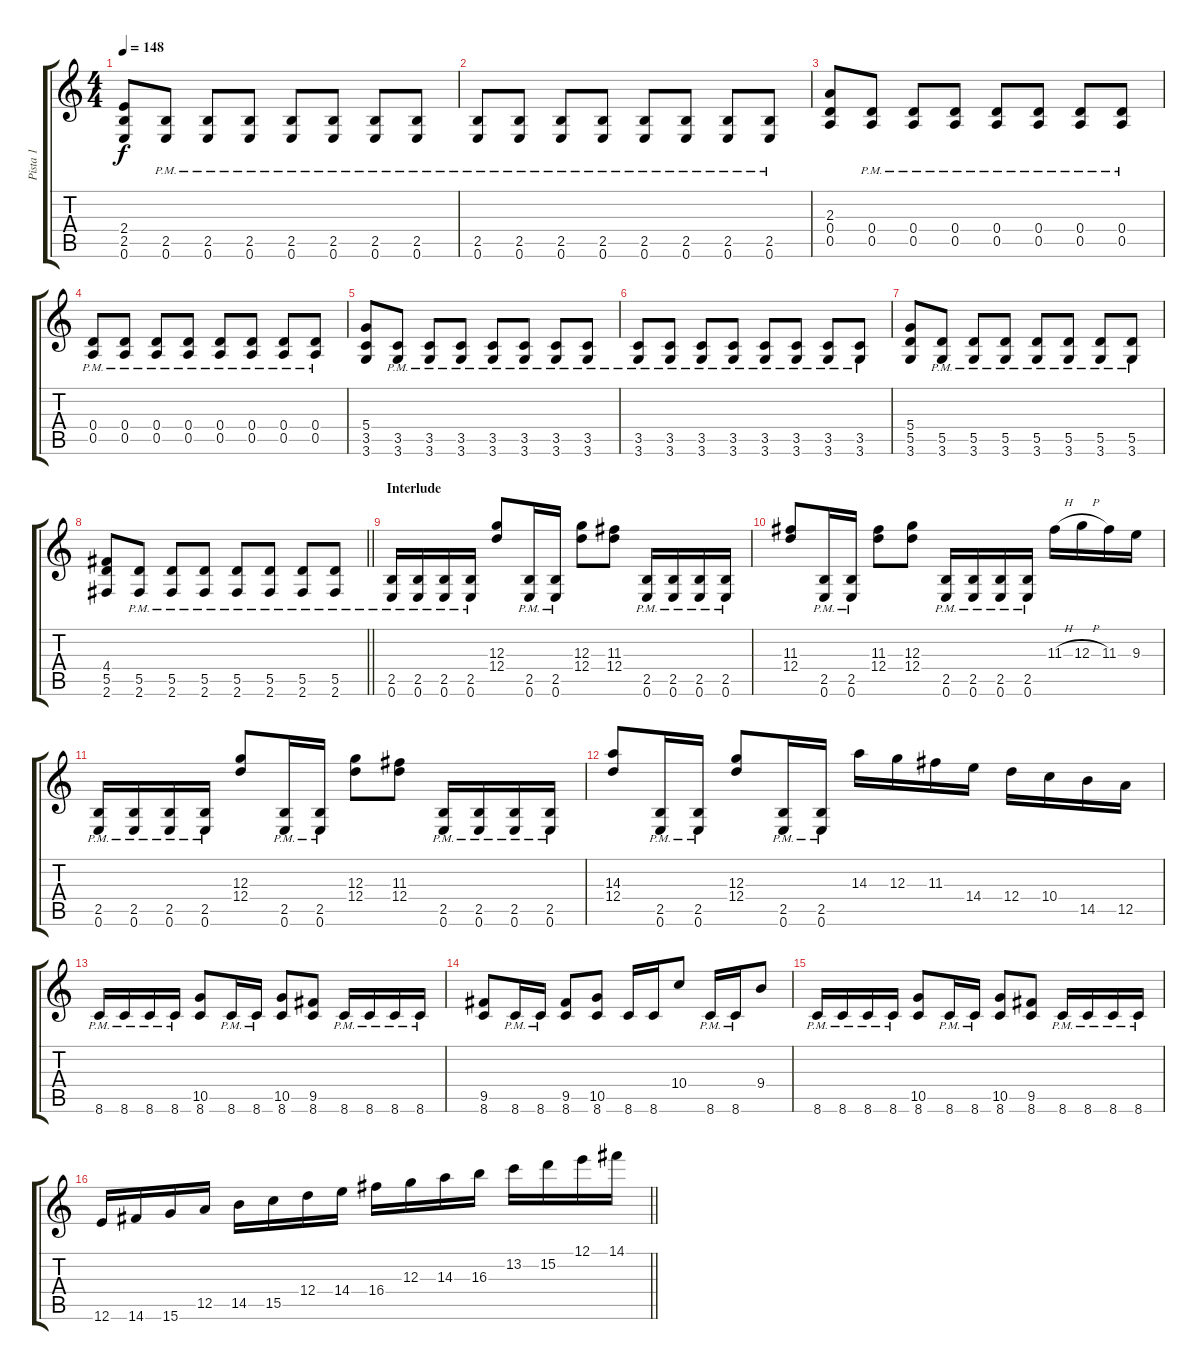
\track ("Pista 1" "Pista 1") {instrument overdrivenguitar}
\staff {score tabs}
\tuning (E4 B3 G3 D3 A2 E2) {hide}
\ts (4 4)
\tempo 148
\clef g2
\ks c
(2.4 2.5 0.6).8{dy f} (2.5{pm} 0.6{pm}).8 (2.5{pm} 0.6{pm}).8 (2.5{pm} 0.6{pm}).8 (2.5{pm} 0.6{pm}).8 (2.5{pm} 0.6{pm}).8 (2.5{pm} 0.6{pm}).8 (2.5{pm} 0.6{pm}).8 |
(2.5{pm} 0.6{pm}).8 (2.5{pm} 0.6{pm}).8 (2.5{pm} 0.6{pm}).8 (2.5{pm} 0.6{pm}).8 (2.5{pm} 0.6{pm}).8 (2.5{pm} 0.6{pm}).8 (2.5{pm} 0.6{pm}).8 (2.5{pm} 0.6{pm}).8 |
(2.3 0.4 0.5).8 (0.4{pm} 0.5{pm}).8 (0.4{pm} 0.5{pm}).8 (0.4{pm} 0.5{pm}).8 (0.4{pm} 0.5{pm}).8 (0.4{pm} 0.5{pm}).8 (0.4{pm} 0.5{pm}).8 (0.4{pm} 0.5{pm}).8 |
(0.4{pm} 0.5{pm}).8 (0.4{pm} 0.5{pm}).8 (0.4{pm} 0.5{pm}).8 (0.4{pm} 0.5{pm}).8 (0.4{pm} 0.5{pm}).8 (0.4{pm} 0.5{pm}).8 (0.4{pm} 0.5{pm}).8 (0.4{pm} 0.5{pm}).8 |
(5.4 3.5 3.6).8 (3.5{pm} 3.6{pm}).8 (3.5{pm} 3.6{pm}).8 (3.5{pm} 3.6{pm}).8 (3.5{pm} 3.6{pm}).8 (3.5{pm} 3.6{pm}).8 (3.5{pm} 3.6{pm}).8 (3.5{pm} 3.6{pm}).8 |
(3.5{pm} 3.6{pm}).8 (3.5{pm} 3.6{pm}).8 (3.5{pm} 3.6{pm}).8 (3.5{pm} 3.6{pm}).8 (3.5{pm} 3.6{pm}).8 (3.5{pm} 3.6{pm}).8 (3.5{pm} 3.6{pm}).8 (3.5{pm} 3.6{pm}).8 |
(5.4 5.5 3.6).8 (5.5{pm} 3.6{pm}).8 (5.5{pm} 3.6{pm}).8 (5.5{pm} 3.6{pm}).8 (5.5{pm} 3.6{pm}).8 (5.5{pm} 3.6{pm}).8 (5.5{pm} 3.6{pm}).8 (5.5{pm} 3.6{pm}).8 |
\barLineRight lightlight
(4.4 5.5 2.6).8 (5.5{pm} 2.6{pm}).8 (5.5{pm} 2.6{pm}).8 (5.5{pm} 2.6{pm}).8 (5.5{pm} 2.6{pm}).8 (5.5{pm} 2.6{pm}).8 (5.5{pm} 2.6{pm}).8 (5.5{pm} 2.6{pm}).8 |
\section ("" "Interlude")
(2.5{pm} 0.6{pm}).16 (2.5{pm} 0.6{pm}).16 (2.5{pm} 0.6{pm}).16 (2.5{pm} 0.6{pm}).16 (12.3 12.4).8 (2.5{pm} 0.6{pm}).16 (2.5{pm} 0.6{pm}).16 (12.3 12.4).8 (11.3 12.4).8 (2.5{pm} 0.6{pm}).16 (2.5{pm} 0.6{pm}).16 (2.5{pm} 0.6{pm}).16 (2.5{pm} 0.6{pm}).16 |
(11.3 12.4).8 (2.5{pm} 0.6{pm}).16 (2.5{pm} 0.6{pm}).16 (11.3 12.4).8 (12.3 12.4).8 (2.5 0.6{pm}).16 (2.5 0.6{pm}).16 (2.5 0.6{pm}).16 (2.5 0.6{pm}).16 11.3{h}.16 12.3{h}.16 11.3.16 9.3.16 |
(2.5{pm} 0.6{pm}).16 (2.5{pm} 0.6{pm}).16 (2.5{pm} 0.6{pm}).16 (2.5{pm} 0.6{pm}).16 (12.3 12.4).8 (2.5{pm} 0.6{pm}).16 (2.5{pm} 0.6{pm}).16 (12.3 12.4).8 (11.3 12.4).8 (2.5{pm} 0.6{pm}).16 (2.5{pm} 0.6{pm}).16 (2.5{pm} 0.6{pm}).16 (2.5{pm} 0.6{pm}).16 |
(14.3 12.4).8 (2.5{pm} 0.6{pm}).16 (2.5{pm} 0.6{pm}).16 (12.3 12.4).8 (2.5{pm} 0.6{pm}).16 (2.5{pm} 0.6{pm}).16 14.3.16 12.3.16 11.3.16 14.4.16 12.4.16 10.4.16 14.5.16 12.5.16 |
8.6{pm}.16 8.6{pm}.16 8.6{pm}.16 8.6{pm}.16 (10.5 8.6).8 8.6{pm}.16 8.6{pm}.16 (10.5 8.6).8 (9.5 8.6).8 8.6{pm}.16 8.6{pm}.16 8.6{pm}.16 8.6{pm}.16 |
(9.5 8.6).8 8.6{pm}.16 8.6{pm}.16 (9.5 8.6).8 (10.5 8.6).8 8.6.16 8.6.16 10.4.8 8.6{pm}.16 8.6{pm}.16 9.4.8 |
8.6{pm}.16 8.6{pm}.16 8.6{pm}.16 8.6{pm}.16 (10.5 8.6).8 8.6{pm}.16 8.6{pm}.16 (10.5 8.6).8 (9.5 8.6).8 8.6{pm}.16 8.6{pm}.16 8.6{pm}.16 8.6{pm}.16 |
\barLineRight lightlight
12.6.16 14.6.16 15.6.16 12.5.16 14.5.16 15.5.16 12.4.16 14.4.16 16.4.16 12.3.16 14.3.16 16.3.16 13.2.16 15.2.16 12.1.16 14.1.16
